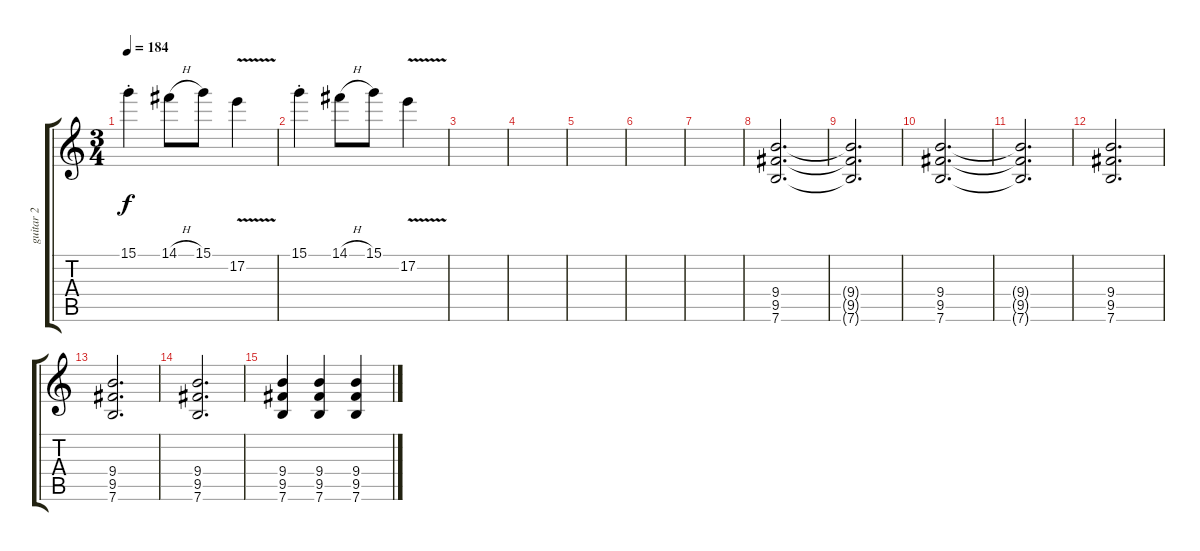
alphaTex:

\track ("guitar 2" "guitar 2") {instrument overdrivenguitar}
\staff {score tabs}
\tuning (E4 B3 G3 D3 A2 E2) {hide}
\ts (3 4)
\tempo 184
\clef g2
\ks c
15.1{st}.4{dy f} 14.1{h}.8 15.1.8 17.2{v}.4 |
15.1{st}.4 14.1{h}.8 15.1.8 17.2{v}.4 |
|
|
|
|
|
(9.4 9.5 7.6).2{d} |
(9.4{t} 9.5{t} 7.6{t}).2{d} |
(9.4 9.5 7.6).2{d} |
(9.4{t} 9.5{t} 7.6{t}).2{d} |
(9.4 9.5 7.6).2{d} |
(9.4 9.5 7.6).2{d} |
(9.4 9.5 7.6).2{d} |
(9.4 9.5 7.6).4 (9.4 9.5 7.6).4 (9.4 9.5 7.6).4
